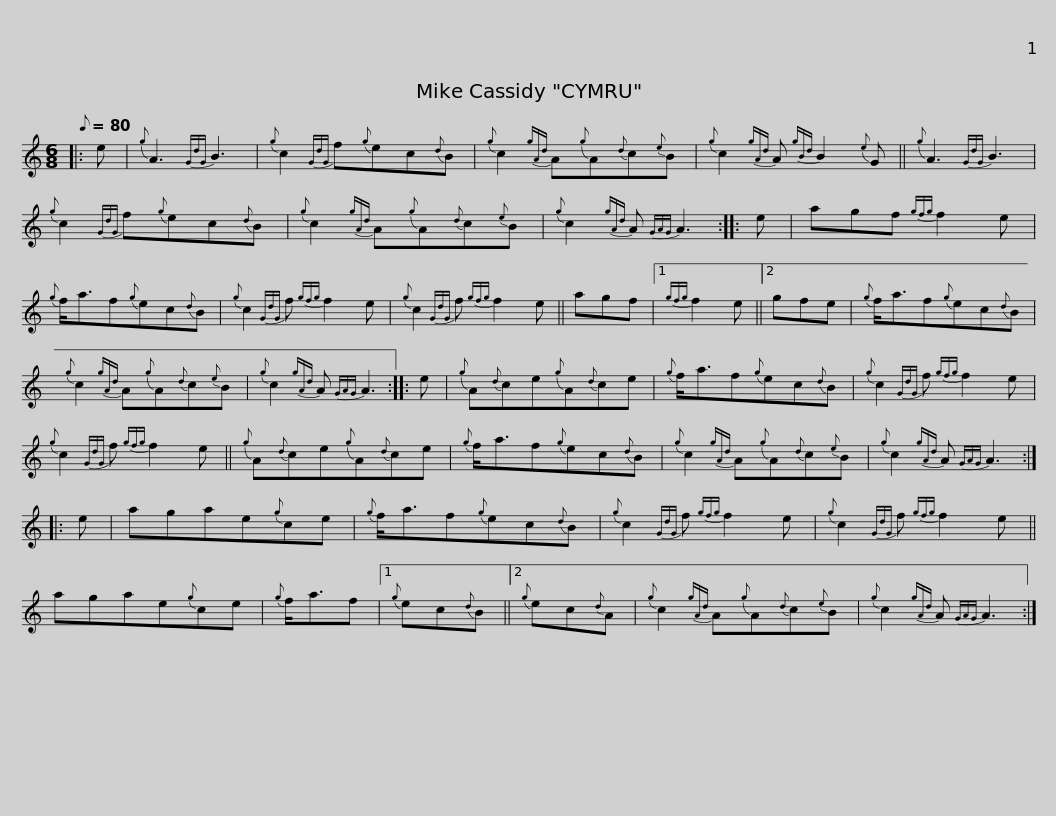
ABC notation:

X:1
L:1/8
Q:1/8=80
M:6/8
I:linebreak $
K:C
V:1 treble
V:1
|: e |{g} A3{GdG} B3 |{g} c2{GdG} f{g}ec{d}B |{g} c2{gAd} A{g}A{d}c{e}B |{g} c2{gAd} A{gBd} B2{e} G ||$ %5
{g} A3{GdG} B3 |{g} c2{GdG} f{g}ec{d}B |{g} c2{gAd} A{g}A{d}c{e}B |{g} c2{gAd} A{GAG} A3 :: e | %10
 agf{gfg} f2 e |${g} f<af{g}ec{d}B |{g} c2{GdG} f{gfg} f2 e |{g} c2{GdG} f{gfg} f2 e || agf |1 %15
{gfg} f2 e ||2 gfe |${g} f<af{g}ec{d}B |{g} c2{gAd} A{g}A{d}c{e}B |{g} c2{gAd} A{GAG} A3 :: %20
 e |{g} A{d}ce{g}A{d}ce |${g} f<af{g}ec{d}B |{g} c2{GdG} f{gfg} f2 e |{g} c2{GdG} f{gfg} f2 e || %25
{g} A{d}ce{g}A{d}ce |{g} f<af{g}ec{d}B |${g} c2{gAd} A{g}A{d}c{e}B |{g} c2{gAd} A{GAG} A3 :: e | %30
 agae{g}ce |{g} f<af{g}ec{d}B |${g} c2{GdG} f{gfg} f2 e |{g} c2{GdG} f{gfg} f2 e || agae{g}ce | %35
{g} f<af |1{g} ec{d}B ||2{g} ec{d}A |${g} c2{gAd} A{g}A{d}c{e}B |{g} c2{gAd} A{GAG} A3 :| %40
